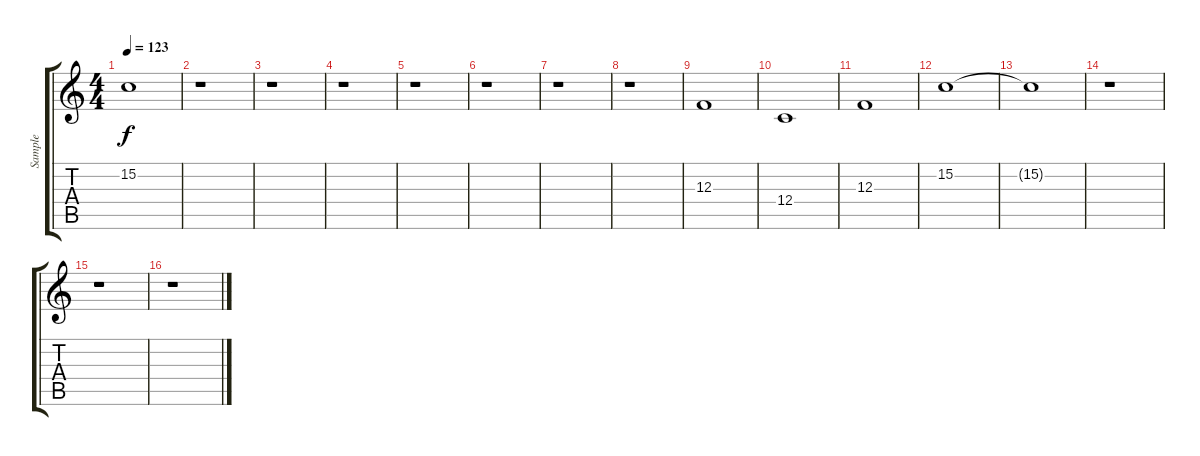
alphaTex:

\track ("Sample" "Sample") {instrument stringensemble1}
\staff {score tabs}
\tuning (D4 A3 F3 C3 G2 C2) {hide}
\ts (4 4)
\section ("" "")
\tempo 123
\clef g2
\ks c
15.2{t}.1{dy f volume 0} |
r.1 |
r.1 |
r.1 |
\section ("" "")
r.1 |
r.1 |
r.1 |
r.1 |
12.3.1{volume 10} |
12.4.1 |
12.3.1 |
15.2.1 |
\section ("" "")
15.2{t}.1{volume 0} |
r.1 |
r.1 |
r.1
